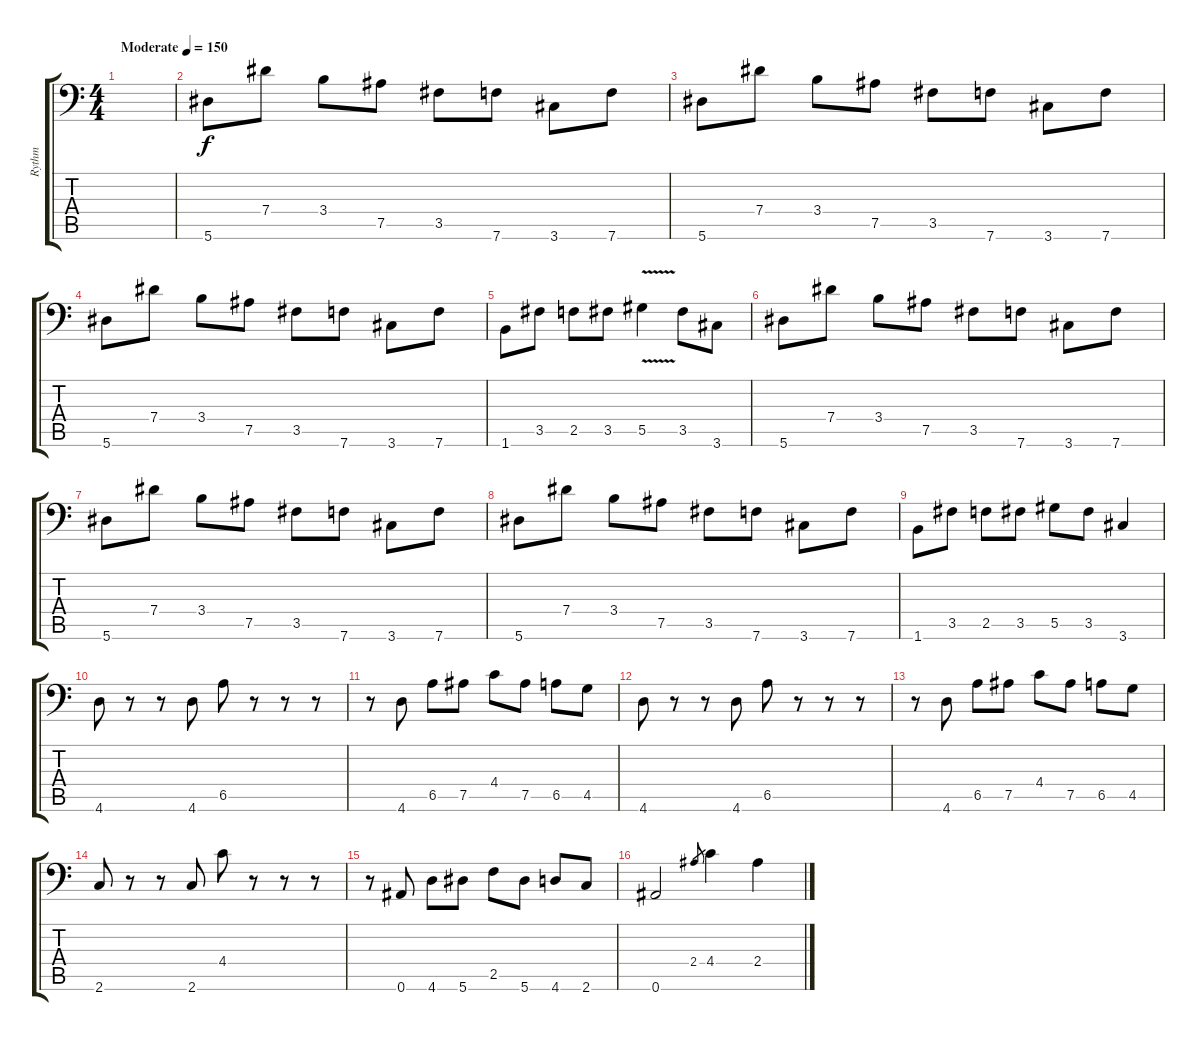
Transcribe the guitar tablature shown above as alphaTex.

\track ("Rythm" "Rythm") {instrument overdrivenguitar}
\staff {score tabs}
\tuning (Bb3 F3 Db3 Ab2 Eb2 Bb1) {hide}
\ts (4 4)
\tempo (150 "Moderate")
\clef f4
\ks c
|
5.6.8 7.4.8 3.4.8 7.5.8 3.5.8 7.6.8 3.6.8 7.6.8 |
5.6.8 7.4.8 3.4.8 7.5.8 3.5.8 7.6.8 3.6.8 7.6.8 |
5.6.8 7.4.8 3.4.8 7.5.8 3.5.8 7.6.8 3.6.8 7.6.8 |
1.6.8 3.5.8 2.5.8 3.5.8 5.5{v}.4 3.5.8 3.6.8 |
5.6.8 7.4.8 3.4.8 7.5.8 3.5.8 7.6.8 3.6.8 7.6.8 |
5.6.8 7.4.8 3.4.8 7.5.8 3.5.8 7.6.8 3.6.8 7.6.8 |
5.6.8 7.4.8 3.4.8 7.5.8 3.5.8 7.6.8 3.6.8 7.6.8 |
1.6.8 3.5.8 2.5.8 3.5.8 5.5.8 3.5.8 3.6.4 |
4.6.8{volume 13 balance 8} r.8 r.8 4.6.8 6.5.8 r.8 r.8 r.8 |
r.8 4.6.8 6.5.8 7.5.8 4.4.8 7.5.8 6.5.8 4.5.8 |
4.6.8 r.8 r.8 4.6.8 6.5.8 r.8 r.8 r.8 |
r.8 4.6.8 6.5.8 7.5.8 4.4.8 7.5.8 6.5.8 4.5.8 |
2.6.8 r.8 r.8 2.6.8 4.4.8 r.8 r.8 r.8 |
r.8 0.6.8 4.6.8 5.6.8 2.5.8 5.6.8 4.6.8 2.6.8 |
0.6.2 2.4.8{gr} 4.4.4 2.4.4
